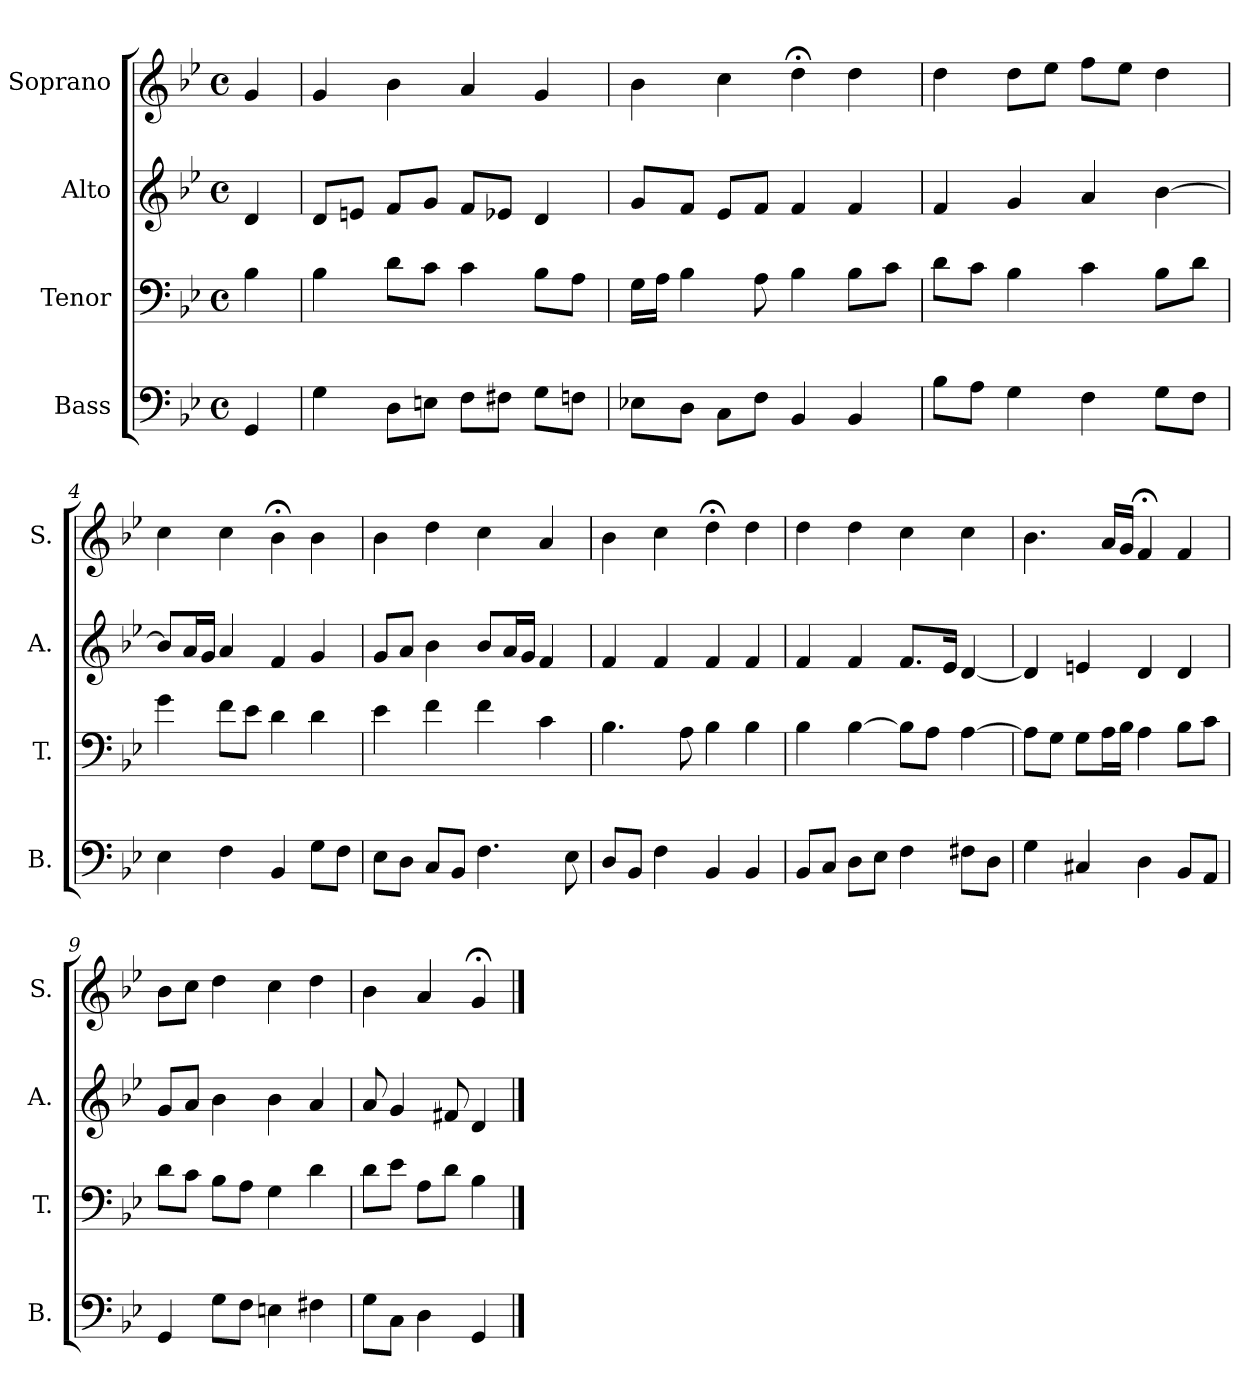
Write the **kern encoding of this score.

**kern	**kern	**kern	**kern
*part4	*part3	*part2	*part1
*staff4	*staff3	*staff2	*staff1
*I"Bass	*I"Tenor	*I"Alto	*I"Soprano
*I'B.	*I'T.	*I'A.	*I'S.
*clefF4	*clefF4	*clefG2	*clefG2
*k[b-e-]	*k[b-e-]	*k[b-e-]	*k[b-e-]
*g:	*g:	*g:	*g:
*M4/4	*M4/4	*M4/4	*M4/4
*met(c)	*met(c)	*met(c)	*met(c)
=	=	=	=
4GG/	4B-\	4d/	4g/
=1	=1	=1	=1
4G\	4B-\	8d/L	4g/
.	.	8en/J	.
8D\L	8d\L	8f/L	4b-\
8En\J	8c\J	8g/J	.
8F\L	4c\	8f/L	4a/
8F#X\J	.	8e-X/J	.
8G\L	8B-\L	4d/	4g/
8Fn\J	8A\J	.	.
=2	=2	=2	=2
8E-X\L	16G\LL	8g/L	4b-\
.	16A\JJ	.	.
8D\J	4B-\	8f/J	.
8C\L	.	8e-/L	4cc\
8F\J	8A\	8f/J	.
4BB-/	4B-\	4f/	4dd;<\
4BB-/	8B-\L	4f/	4dd\
.	8c\J	.	.
=3	=3	=3	=3
8B-\L	8d\L	4f/	4dd\
8A\J	8c\J	.	.
4G\	4B-\	4g/	8dd\L
.	.	.	8ee-\J
4F\	4c\	4a/	8ff\L
.	.	.	8ee-\J
8G\L	8B-\L	[4b-\	4dd\
8F\J	8d\J	.	.
!!LO:LB:g=z
=4	=4	=4	=4
4E-\	4g\	8b-/L]	4cc\
.	.	16a/L	.
.	.	16g/JJ	.
4F\	8f\L	4a/	4cc\
.	8e-\J	.	.
4BB-/	4d\	4f/	4b-;<\
8G\L	4d\	4g/	4b-\
8F\J	.	.	.
=5	=5	=5	=5
8E-\L	4e-\	8g/L	4b-\
8D\J	.	8a/J	.
8C/L	4f\	4b-\	4dd\
8BB-/J	.	.	.
4.F\	4f\	8b-/L	4cc\
.	.	16a/L	.
.	.	16g/JJ	.
.	4c\	4f/	4a/
8E-\	.	.	.
=6	=6	=6	=6
8D/L	4.B-\	4f/	4b-\
8BB-/J	.	.	.
4F\	.	4f/	4cc\
.	8A\	.	.
4BB-/	4B-\	4f/	4dd;<\
4BB-/	4B-\	4f/	4dd\
=7	=7	=7	=7
8BB-/L	4B-\	4f/	4dd\
8C/J	.	.	.
8D\L	[4B-\	4f/	4dd\
8E-\J	.	.	.
4F\	8B-\L]	8.f/L	4cc\
.	8A\J	.	.
.	.	16e-/Jk	.
8F#X\L	[4A\	[4d/	4cc\
8D\J	.	.	.
!!LO:LB:g=z
=8	=8	=8	=8
4G\	8A\L]	4d/]	4.b-\
.	8G\J	.	.
4C#X/	8G\L	4en/	.
.	16A\L	.	16a/LL
.	16B-\JJ	.	16g/JJ
4D\	4A\	4d/	4f;</
8BB-/L	8B-\L	4d/	4f/
8AA/J	8c\J	.	.
=9	=9	=9	=9
4GG/	8d\L	8g/L	8b-\L
.	8c\J	8a/J	8cc\J
8G\L	8B-\L	4b-\	4dd\
8F\J	8A\J	.	.
4En\	4G\	4b-\	4cc\
4F#X\	4d\	4a/	4dd\
=10	=10	=10	=10
8G\L	8d\L	8a/	4b-\
8C\J	8e-\J	4g/	.
4D\	8A\L	.	4a/
.	8d\J	8f#X/	.
4GG/	4B-\	4d/	4g;</
==	==	==	==
*-	*-	*-	*-
